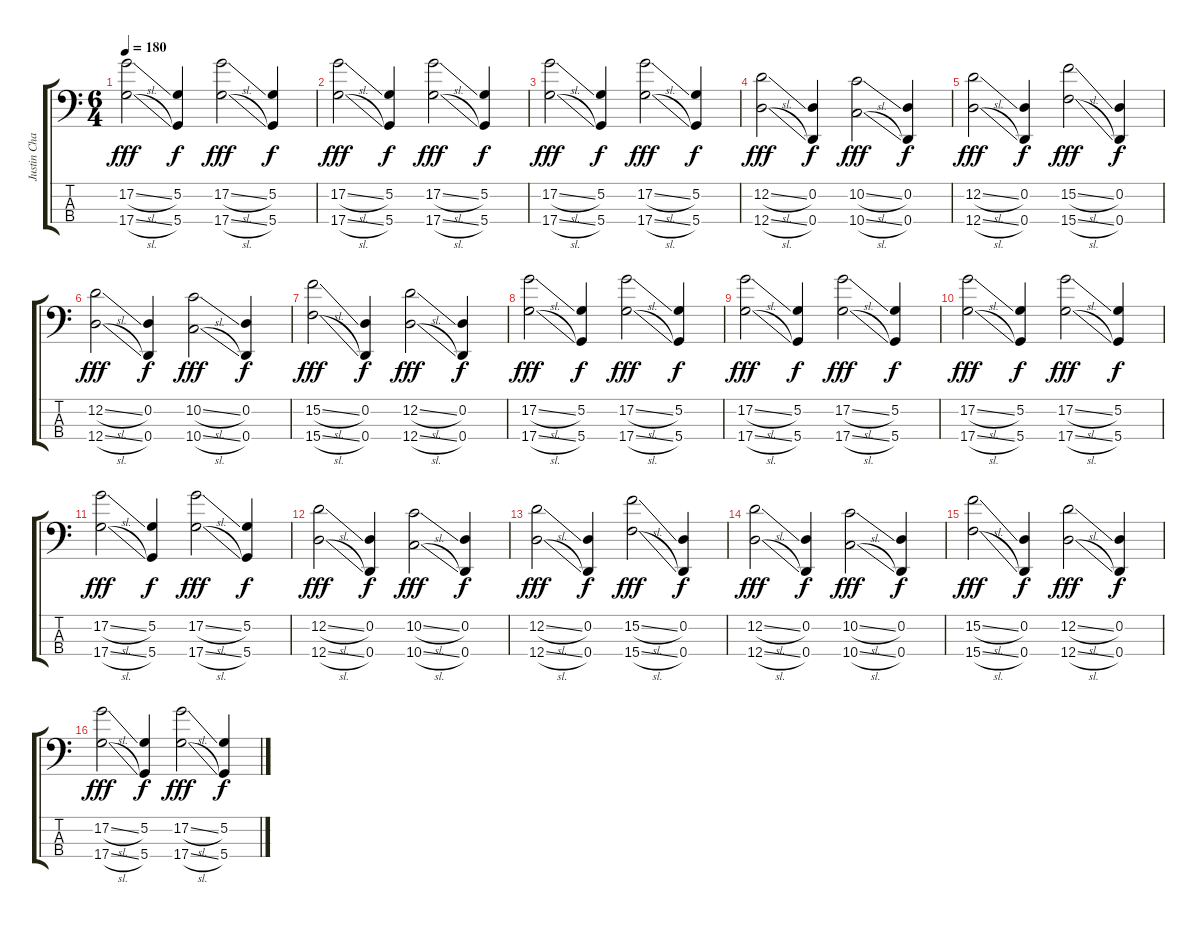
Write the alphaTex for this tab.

\track ("Justin Chancellor" "Justin Cha") {instrument electricbasspick}
\staff {score tabs}
\tuning (G2 D2 A1 D1) {hide}
\ts (6 4)
\tempo 180
\clef f4
\ks c
(17.2{sl} 17.4{sl}).2{dy fff} (5.2 5.4).4{dy f} (17.2{sl} 17.4{sl}).2{dy fff} (5.2 5.4).4{dy f} |
(17.2{sl} 17.4{sl}).2{dy fff} (5.2 5.4).4{dy f} (17.2{sl} 17.4{sl}).2{dy fff} (5.2 5.4).4{dy f} |
(17.2{sl} 17.4{sl}).2{dy fff} (5.2 5.4).4{dy f} (17.2{sl} 17.4{sl}).2{dy fff} (5.2 5.4).4{dy f} |
(12.2{sl} 12.4{sl}).2{dy fff} (0.2 0.4).4{dy f} (10.2{sl} 10.4{sl}).2{dy fff} (0.2 0.4).4{dy f} |
(12.2{sl} 12.4{sl}).2{dy fff} (0.2 0.4).4{dy f} (15.2{sl} 15.4{sl}).2{dy fff} (0.2 0.4).4{dy f} |
(12.2{sl} 12.4{sl}).2{dy fff} (0.2 0.4).4{dy f} (10.2{sl} 10.4{sl}).2{dy fff} (0.2 0.4).4{dy f} |
(15.2{sl} 15.4{sl}).2{dy fff} (0.2 0.4).4{dy f} (12.2{sl} 12.4{sl}).2{dy fff} (0.2 0.4).4{dy f} |
(17.2{sl} 17.4{sl}).2{dy fff} (5.2 5.4).4{dy f} (17.2{sl} 17.4{sl}).2{dy fff} (5.2 5.4).4{dy f} |
(17.2{sl} 17.4{sl}).2{dy fff} (5.2 5.4).4{dy f} (17.2{sl} 17.4{sl}).2{dy fff} (5.2 5.4).4{dy f} |
(17.2{sl} 17.4{sl}).2{dy fff} (5.2 5.4).4{dy f} (17.2{sl} 17.4{sl}).2{dy fff} (5.2 5.4).4{dy f} |
(17.2{sl} 17.4{sl}).2{dy fff} (5.2 5.4).4{dy f} (17.2{sl} 17.4{sl}).2{dy fff} (5.2 5.4).4{dy f} |
(12.2{sl} 12.4{sl}).2{dy fff} (0.2 0.4).4{dy f} (10.2{sl} 10.4{sl}).2{dy fff} (0.2 0.4).4{dy f} |
(12.2{sl} 12.4{sl}).2{dy fff} (0.2 0.4).4{dy f} (15.2{sl} 15.4{sl}).2{dy fff} (0.2 0.4).4{dy f} |
(12.2{sl} 12.4{sl}).2{dy fff} (0.2 0.4).4{dy f} (10.2{sl} 10.4{sl}).2{dy fff} (0.2 0.4).4{dy f} |
(15.2{sl} 15.4{sl}).2{dy fff} (0.2 0.4).4{dy f} (12.2{sl} 12.4{sl}).2{dy fff} (0.2 0.4).4{dy f} |
(17.2{sl} 17.4{sl}).2{dy fff} (5.2 5.4).4{dy f} (17.2{sl} 17.4{sl}).2{dy fff} (5.2 5.4).4{dy f}
